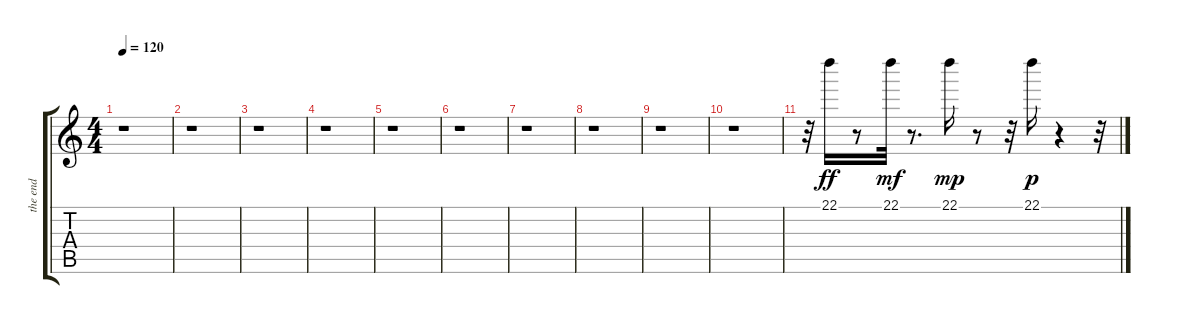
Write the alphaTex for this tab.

\track ("the end" "the end") {instrument acousticguitarsteel}
\staff {score tabs}
\tuning (E4 B3 G3 D3 A2 E2) {hide}
\ts (4 4)
\tempo 120
\clef g2
\ks c
r.1{dy ff} |
r.1 |
r.1 |
r.1 |
r.1 |
r.1 |
r.1 |
r.1 |
r.1 |
r.1 |
r.32 22.1.16{instrument fx7echoes} r.8 22.1.32{dy mf} r.8{d} 22.1.16{dy mp} r.8 r.32 22.1.16{dy p} r.4 r.32
